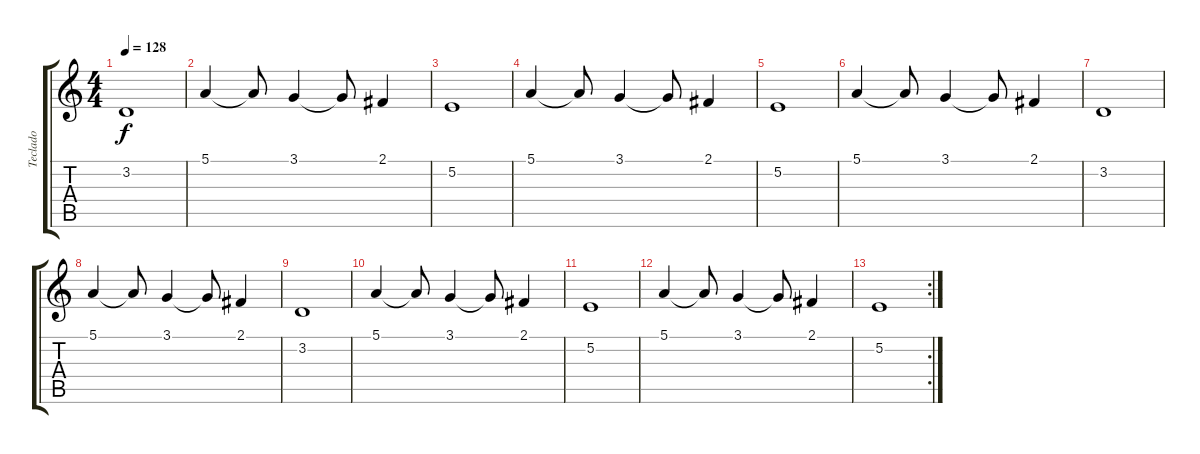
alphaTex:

\track ("Teclado" "Teclado") {instrument fx4atmosphere}
\staff {score tabs}
\tuning (E4 B3 G3 D3 A2 E2) {hide}
\ts (4 4)
\tempo 128
\clef g2
\ks c
3.2.1{dy f} |
5.1.4 5.1{t}.8 3.1.4 3.1{t}.8 2.1.4 |
5.2.1 |
5.1.4 5.1{t}.8 3.1.4 3.1{t}.8 2.1.4 |
5.2.1 |
5.1.4 5.1{t}.8 3.1.4 3.1{t}.8 2.1.4 |
3.2.1{volume 10} |
5.1.4 5.1{t}.8 3.1.4 3.1{t}.8 2.1.4 |
3.2.1 |
5.1.4 5.1{t}.8 3.1.4 3.1{t}.8 2.1.4 |
5.2.1 |
5.1.4 5.1{t}.8 3.1.4 3.1{t}.8 2.1.4 |
\rc 2
5.2.1
